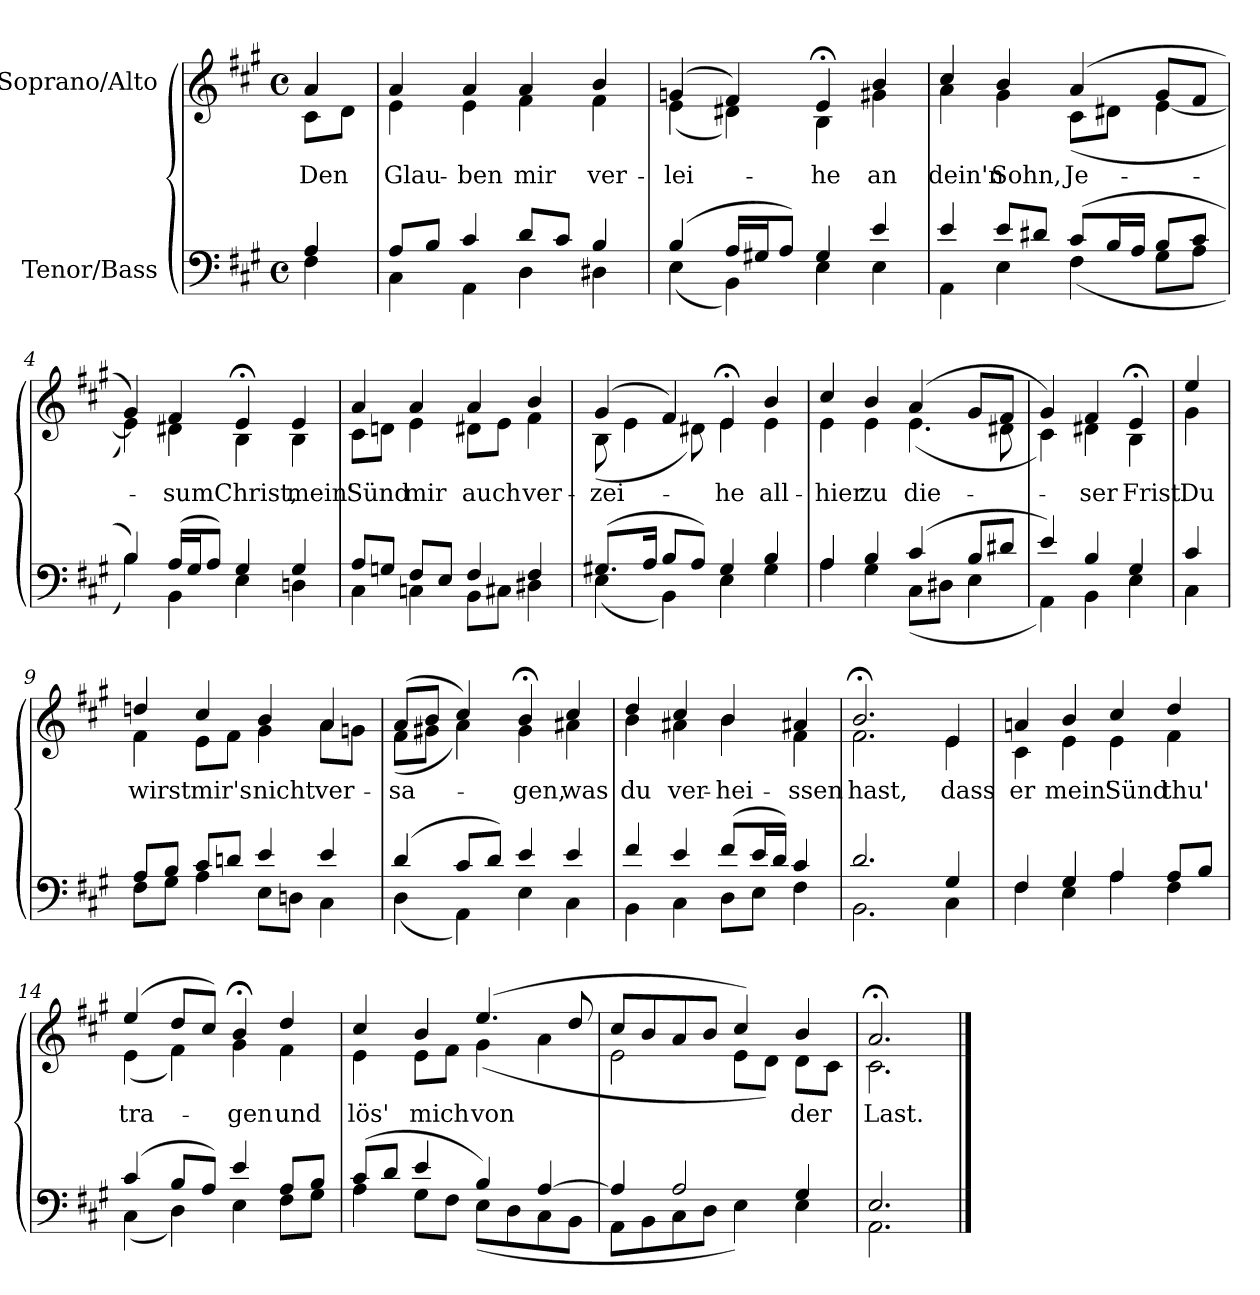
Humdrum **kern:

**kern	**kern	**text
*part2	*part1	*part1
*staff2	*staff1	*staff1
*I"Tenor/Bass	*I"Soprano/Alto	*
*clefF4	*clefG2	*
*k[f#c#g#]	*k[f#c#g#]	*
*M4/4	*M4/4	*
*met(c)	*met(c)	*
=	=	=
*^	*	*
!	!	!	!LO:LY:b
*	*	*^	*
4A/	4F#\	4a/	8c#\L	Den
.	.	.	8d\J	.
=1	=1	=1	=1	=1
!	!	!	!	!LO:LY:b
8A/L	4C#\	4a/	4e\	Glau-
8B/J	.	.	.	.
!	!	!	!	!LO:LY:b
4c#/	4AA\	4a/	4e\	-ben
!	!	!	!	!LO:LY:b
8d/L	4D\	4a/	4f#\	mir
8c#/J	.	.	.	.
!	!	!	!	!LO:LY:b
4B/	4D#X\	4b/	4f#\	ver-
=2	=2	=2	=2	=2
!	!	!	!	!LO:LY:b
(4B/	(4E\	(4gn/	(4e\	-lei-
16A/LL	4BB\)	4f#/)	4d#X\)	.
16G#X/J	.	.	.	.
8A/J)	.	.	.	.
!	!	!	!	!LO:LY:b
4G#/	4E\	4e;</	4B\	-he
!	!	!	!	!LO:LY:b
4e/	4E\	4b/	4g#X\	an
=3	=3	=3	=3	=3
!	!	!	!	!LO:LY:b
4e/	4AA\	4cc#/	4a\	dein'n
!	!	!	!	!LO:LY:b
8e/L	4E\	4b/	4g#\	Sohn,
8d#X/J	.	.	.	.
!	!	!	!	!LO:LY:b
(8c#/L	(4F#\	(4a/	(8c#\L	Je-
16B/L	.	.	8d#X\J	.
16A/JJ	.	.	.	.
8B/L	8G#\L	8g#/L	[4e\	.
8c#/J	8A\J	8f#/J	.	.
=4	=4	=4	=4	=4
4B/)	4B\)	4g#/)	4e\])	.
!	!	!	!	!LO:LY:b
(16A/LL	4BB\	4f#/	4d#X\	-sum
16G#/J	.	.	.	.
8A/J)	.	.	.	.
!	!	!	!	!LO:LY:b
4G#/	4E\	4e;</	4B\	Christ,
!	!	!	!	!LO:LY:b
4G#/	4Dn\	4e/	4B\	mein'
!!LO:LB:g=z	!!
=5	=5	=5	=5	=5
!	!	!	!	!LO:LY:b
8A/L	4C#\	4a/	8c#\L	Sünd
8Gn/J	.	.	8dn\J	.
!	!	!	!	!LO:LY:b
8F#/L	4Cn\	4a/	4e\	mir
8E/J	.	.	.	.
!	!	!	!	!LO:LY:b
4F#/	8BB\L	4a/	8d#X\L	auch
.	8C#X\J	.	8e\J	.
!	!	!	!	!LO:LY:b
4F#/	4D#X\	4b/	4f#\	ver-
=6	=6	=6	=6	=6
!	!	!	!	!LO:LY:b
(8.G#X/L	(4E\	(4g#/	(8B\	-zei-
.	.	.	4e\	.
16A/Jk	.	.	.	.
8B/L	4BB\)	4f#/)	.	.
8A/J)	.	.	8d#X\)	.
!	!	!	!	!LO:LY:b
4G#/	4E\	4e;</	4e\	-he
!	!	!	!	!LO:LY:b
4B/	4G#\	4b/	4e\	all-
=7	=7	=7	=7	=7
!	!	!	!	!LO:LY:b
4A/	4A\	4cc#/	4e\	-hier
!	!	!	!	!LO:LY:b
4B/	4G#\	4b/	4e\	zu
!	!	!	!	!LO:LY:b
(4c#/	(8C#\L	(4a/	(4.e\	die-
.	8D#X\J	.	.	.
8B/L	4E\	8g#/L	.	.
8d#X/J	.	8f#/J	8d#X\	.
=8	=8	=8	=8	=8
4e/)	4AA\)	4g#/)	4c#\)	.
!	!	!	!	!LO:LY:b
4B/	4BB\	4f#/	4d#X\	-ser
!	!	!	!	!LO:LY:b
4G#/	4E\	4e;</	4B\	Frist.
!!LO:LB:g=z	!!
=8X1	=8X1	=8X1	=8X1	=8X1
!	!	!	!	!LO:LY:b
4c#/	4C#\	4ee/	4g#\	Du
=9	=9	=9	=9	=9
!	!	!	!	!LO:LY:b
8A/L	8F#\L	4ddn/	4f#\	wirst
8B/J	8G#\J	.	.	.
!	!	!	!	!LO:LY:b
8c#/L	4A\	4cc#/	8e\L	mir's
8dn/J	.	.	8f#\J	.
!	!	!	!	!LO:LY:b
4e/	8E\L	4b/	4g#\	nicht
.	8Dn\J	.	.	.
!	!	!	!	!LO:LY:b
4e/	4C#\	4a/	8a\L	ver-
.	.	.	8gn\J	.
=10	=10	=10	=10	=10
!	!	!	!	!LO:LY:b
(4d/	(4D\	(8a/L	(8f#\L	-sa-
.	.	8b/J	8g#X\J	.
8c#/L	4AA\)	4cc#/)	4a\)	.
8d/J)	.	.	.	.
!	!	!	!	!LO:LY:b
4e/	4E\	4b;</	4g#\	-gen,
!	!	!	!	!LO:LY:b
4e/	4C#\	4cc#/	4a#X\	was
=11	=11	=11	=11	=11
!	!	!	!	!LO:LY:b
4f#/	4BB\	4dd/	4b\	du
!	!	!	!	!LO:LY:b
4e/	4C#\	4cc#/	4a#X\	ver-
!	!	!	!	!LO:LY:b
(8f#/L	8D\L	4b/	4b\	-hei-
16e/L	8E\J	.	.	.
16d/JJ)	.	.	.	.
!	!	!	!	!LO:LY:b
4c#/	4F#\	4a#X/	4f#\	-ssen
=12	=12	=12	=12	=12
!	!	!	!	!LO:LY:b
2.d/	2.BB\	2.b;</	2.f#\	hast,
!	!	!	!	!LO:LY:b
4G#/	4C#\	4e/	4e\	dass
!!LO:LB:g=z	!!
=13	=13	=13	=13	=13
!	!	!	!	!LO:LY:b
4F#/	4F#\	4an/	4c#\	er
!	!	!	!	!LO:LY:b
4G#/	4E\	4b/	4e\	mein'
!	!	!	!	!LO:LY:b
4A/	4A\	4cc#/	4e\	Sünd
!	!	!	!	!LO:LY:b
8A/L	4F#\	4dd/	4f#\	thu'
8B/J	.	.	.	.
=14	=14	=14	=14	=14
!	!	!	!	!LO:LY:b
(4c#/	(4C#\	(4ee/	(4e\	tra-
8B/L	4D\)	8dd/L	4f#\)	.
8A/J)	.	8cc#/J)	.	.
!	!	!	!	!LO:LY:b
4e/	4E\	4b;</	4g#\	-gen
!	!	!	!	!LO:LY:b
8A/L	8F#\L	4dd/	4f#\	und
8B/J	8G#\J	.	.	.
=15	=15	=15	=15	=15
!	!	!	!	!LO:LY:b
(8c#/L	4A\	4cc#/	4e\	lös'
8d/J	.	.	.	.
!	!	!	!	!LO:LY:b
4e/	8G#\L	4b/	8e\L	mich
.	8F#\J	.	8f#\J	.
!	!	!	!	!LO:LY:b
4B/)	(8E\L	(4.ee/	(4g#\	von
.	8D\	.	.	.
[4A/	8C#\	.	4a\	.
.	8BB\J	8dd/	.	.
=16	=16	=16	=16	=16
4A/]	8AA\L	8cc#/L	2e\	.
.	8BB\	8b/	.	.
2A/	8C#\	8a/	.	.
.	8D\J	8b/J	.	.
.	4E\)	4cc#/)	8e\L	.
.	.	.	8d\J)	.
!	!	!	!	!LO:LY:b
4G#/	4E\	4b/	8d\L	der
.	.	.	8c#\J	.
=17	=17	=17	=17	=17
!	!	!	!	!LO:LY:b
2.E/	2.AA\	2.a;</	2.c#\	Last.
*v	*v	*	*	*
*	*v	*v	*
==	==	==
*-	*-	*-
